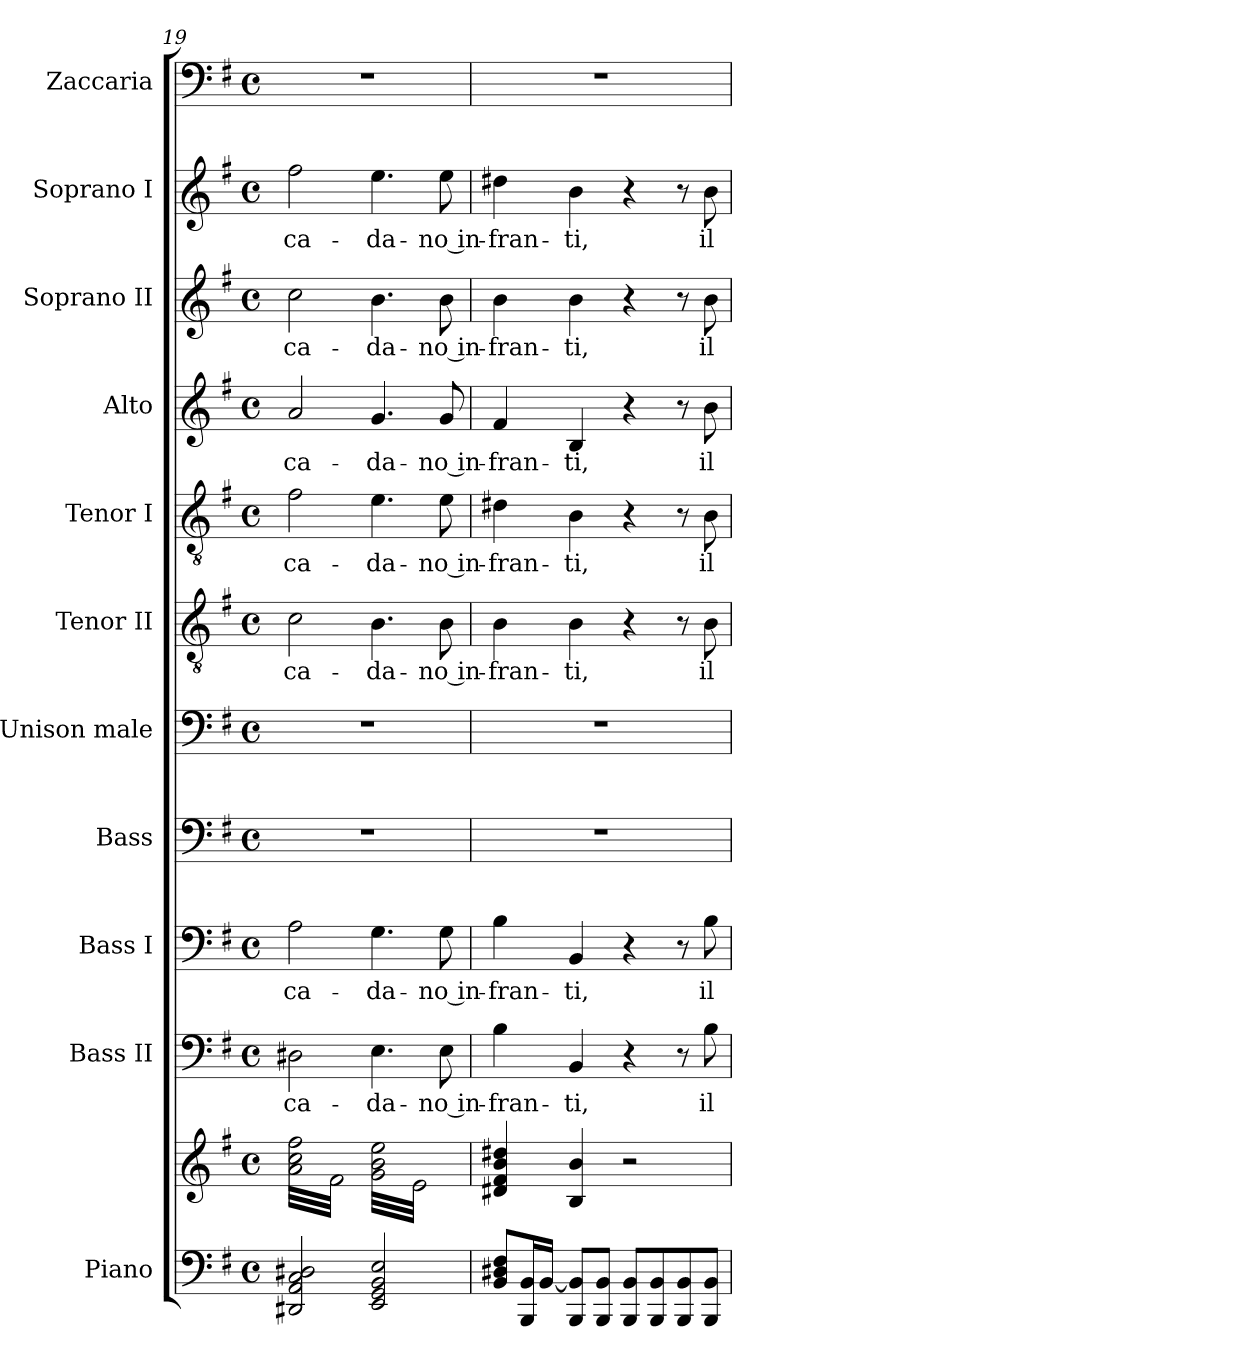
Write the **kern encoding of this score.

**kern	**kern	**kern	**text	**kern	**text	**kern	**kern	**kern	**text	**kern	**text	**kern	**text	**kern	**text	**kern	**text	**kern
*part11	*part11	*part10	*part10	*part9	*part9	*part8	*part7	*part6	*part6	*part5	*part5	*part4	*part4	*part3	*part3	*part2	*part2	*part1
*staff12	*staff11	*staff10	*staff10	*staff9	*staff9	*staff8	*staff7	*staff6	*staff6	*staff5	*staff5	*staff4	*staff4	*staff3	*staff3	*staff2	*staff2	*staff1
*I"Piano	*	*I"Bass II	*	*I"Bass I	*	*I"Bass	*I"Unison male	*I"Tenor II	*	*I"Tenor I	*	*I"Alto	*	*I"Soprano II	*	*I"Soprano I	*	*I"Zaccaria
*I'Pno.	*	*I'B.II	*	*I'B.I	*	*I'B.	*I'Uni.m	*I'T.II	*	*I'T.I	*	*I'A.	*	*I'S.II	*	*I'S.I	*	*I'Zac.
*clefF4	*clefG2	*clefF4	*	*clefF4	*	*clefF4	*clefF4	*clefGv2	*	*clefGv2	*	*clefG2	*	*clefG2	*	*clefG2	*	*clefF4
*k[f#]	*k[f#]	*k[f#]	*	*k[f#]	*	*k[f#]	*k[f#]	*k[f#]	*	*k[f#]	*	*k[f#]	*	*k[f#]	*	*k[f#]	*	*k[f#]
*M4/4	*M4/4	*M4/4	*	*M4/4	*	*M4/4	*M4/4	*M4/4	*	*M4/4	*	*M4/4	*	*M4/4	*	*M4/4	*	*M4/4
*met(c)	*met(c)	*met(c)	*	*met(c)	*	*met(c)	*met(c)	*met(c)	*	*met(c)	*	*met(c)	*	*met(c)	*	*met(c)	*	*met(c)
=19	=19	=19	=19	=19	=19	=19	=19	=19	=19	=19	=19	=19	=19	=19	=19	=19	=19	=19
!	!	!	!LO:LY:b	!	!LO:LY:b	!	!	!	!LO:LY:b	!	!LO:LY:b	!	!LO:LY:b	!	!LO:LY:b	!	!LO:LY:b	!
*	*tremolo	*	*	*	*	*	*	*	*	*	*	*	*	*	*	*	*	*
2DD#X/ 2AA/ 2C/ 2D#X/	32a\ 32cc\ 32ff#\LLL	2D#X\	ca-	2A\	ca-	1r	1r	2c\	ca-	2f#\	ca-	2a/	ca-	2cc\	ca-	2ff#\	ca-	1r
.	32f#/	.	.	.	.	.	.	.	.	.	.	.	.	.	.	.	.	.
.	32a\ 32cc\ 32ff#\	.	.	.	.	.	.	.	.	.	.	.	.	.	.	.	.	.
.	32f#/	.	.	.	.	.	.	.	.	.	.	.	.	.	.	.	.	.
.	32a\ 32cc\ 32ff#\	.	.	.	.	.	.	.	.	.	.	.	.	.	.	.	.	.
.	32f#/	.	.	.	.	.	.	.	.	.	.	.	.	.	.	.	.	.
.	32a\ 32cc\ 32ff#\	.	.	.	.	.	.	.	.	.	.	.	.	.	.	.	.	.
.	32f#/	.	.	.	.	.	.	.	.	.	.	.	.	.	.	.	.	.
.	32a\ 32cc\ 32ff#\	.	.	.	.	.	.	.	.	.	.	.	.	.	.	.	.	.
.	32f#/	.	.	.	.	.	.	.	.	.	.	.	.	.	.	.	.	.
.	32a\ 32cc\ 32ff#\	.	.	.	.	.	.	.	.	.	.	.	.	.	.	.	.	.
.	32f#/	.	.	.	.	.	.	.	.	.	.	.	.	.	.	.	.	.
.	32a\ 32cc\ 32ff#\	.	.	.	.	.	.	.	.	.	.	.	.	.	.	.	.	.
.	32f#/	.	.	.	.	.	.	.	.	.	.	.	.	.	.	.	.	.
.	32a\ 32cc\ 32ff#\	.	.	.	.	.	.	.	.	.	.	.	.	.	.	.	.	.
.	32f#/JJJ	.	.	.	.	.	.	.	.	.	.	.	.	.	.	.	.	.
!	!	!	!LO:LY:b	!	!LO:LY:b	!	!	!	!LO:LY:b	!	!LO:LY:b	!	!LO:LY:b	!	!LO:LY:b	!	!LO:LY:b	!
2EE/ 2GG/ 2BB/ 2E/	32g\ 32b\ 32ee\LLL	4.E\	-da-	4.G\	-da-	.	.	4.B\	-da-	4.e\	-da-	4.g/	-da-	4.b\	-da-	4.ee\	-da-	.
.	32e/	.	.	.	.	.	.	.	.	.	.	.	.	.	.	.	.	.
.	32g\ 32b\ 32ee\	.	.	.	.	.	.	.	.	.	.	.	.	.	.	.	.	.
.	32e/	.	.	.	.	.	.	.	.	.	.	.	.	.	.	.	.	.
.	32g\ 32b\ 32ee\	.	.	.	.	.	.	.	.	.	.	.	.	.	.	.	.	.
.	32e/	.	.	.	.	.	.	.	.	.	.	.	.	.	.	.	.	.
.	32g\ 32b\ 32ee\	.	.	.	.	.	.	.	.	.	.	.	.	.	.	.	.	.
.	32e/	.	.	.	.	.	.	.	.	.	.	.	.	.	.	.	.	.
.	32g\ 32b\ 32ee\	.	.	.	.	.	.	.	.	.	.	.	.	.	.	.	.	.
.	32e/	.	.	.	.	.	.	.	.	.	.	.	.	.	.	.	.	.
.	32g\ 32b\ 32ee\	.	.	.	.	.	.	.	.	.	.	.	.	.	.	.	.	.
.	32e/	.	.	.	.	.	.	.	.	.	.	.	.	.	.	.	.	.
!	!	!	!LO:LY:b	!	!LO:LY:b	!	!	!	!LO:LY:b	!	!LO:LY:b	!	!LO:LY:b	!	!LO:LY:b	!	!LO:LY:b	!
.	32g\ 32b\ 32ee\	8E\	no in-	8G\	no in-	.	.	8B\	no in-	8e\	no in-	8g/	no in-	8b\	no in-	8ee\	no in-	.
.	32e/	.	.	.	.	.	.	.	.	.	.	.	.	.	.	.	.	.
.	32g\ 32b\ 32ee\	.	.	.	.	.	.	.	.	.	.	.	.	.	.	.	.	.
.	32e/JJJ	.	.	.	.	.	.	.	.	.	.	.	.	.	.	.	.	.
*	*Xtremolo	*	*	*	*	*	*	*	*	*	*	*	*	*	*	*	*	*
=20	=20	=20	=20	=20	=20	=20	=20	=20	=20	=20	=20	=20	=20	=20	=20	=20	=20	=20
!	!	!	!LO:LY:b	!	!LO:LY:b	!	!	!	!LO:LY:b	!	!LO:LY:b	!	!LO:LY:b	!	!LO:LY:b	!	!LO:LY:b	!
8BB/ 8D#X/ 8F#/L	4d#X/ 4f#/ 4b/ 4dd#X/	4B\	-fran-	4B\	-fran-	1r	1r	4B\	-fran-	4d#X\	-fran-	4f#/	-fran-	4b\	-fran-	4dd#X\	-fran-	1r
.	.	.	.	.	.	.	.	.	.	.	.	.	.	.	.	.	.	.
.	.	.	.	.	.	.	.	.	.	.	.	.	.	.	.	.	.	.
.	.	.	.	.	.	.	.	.	.	.	.	.	.	.	.	.	.	.
16BBB/ 16BB/L	.	.	.	.	.	.	.	.	.	.	.	.	.	.	.	.	.	.
.	.	.	.	.	.	.	.	.	.	.	.	.	.	.	.	.	.	.
[16BB/JJ	.	.	.	.	.	.	.	.	.	.	.	.	.	.	.	.	.	.
.	.	.	.	.	.	.	.	.	.	.	.	.	.	.	.	.	.	.
!	!	!	!LO:LY:b	!	!LO:LY:b	!	!	!	!LO:LY:b	!	!LO:LY:b	!	!LO:LY:b	!	!LO:LY:b	!	!LO:LY:b	!
8BBB/ 8BB/]L	4B/ 4b/	4BB/	-ti,	4BB/	-ti,	.	.	4B\	-ti,	4B\	-ti,	4B/	-ti,	4b\	-ti,	4b\	-ti,	.
8BBB/ 8BB/J	.	.	.	.	.	.	.	.	.	.	.	.	.	.	.	.	.	.
8BBB/ 8BB/L	2r	4r	.	4r	.	.	.	4r	.	4r	.	4r	.	4r	.	4r	.	.
8BBB/ 8BB/	.	.	.	.	.	.	.	.	.	.	.	.	.	.	.	.	.	.
8BBB/ 8BB/	.	8r	.	8r	.	.	.	8r	.	8r	.	8r	.	8r	.	8r	.	.
!	!	!	!LO:LY:b	!	!LO:LY:b	!	!	!	!LO:LY:b	!	!LO:LY:b	!	!LO:LY:b	!	!LO:LY:b	!	!LO:LY:b	!
8BBB/ 8BB/J	.	8B\	il	8B\	il	.	.	8B\	il	8B\	il	8b\	il	8b\	il	8b\	il	.
=	=	=	=	=	=	=	=	=	=	=	=	=	=	=	=	=	=	=
*-	*-	*-	*-	*-	*-	*-	*-	*-	*-	*-	*-	*-	*-	*-	*-	*-	*-	*-
